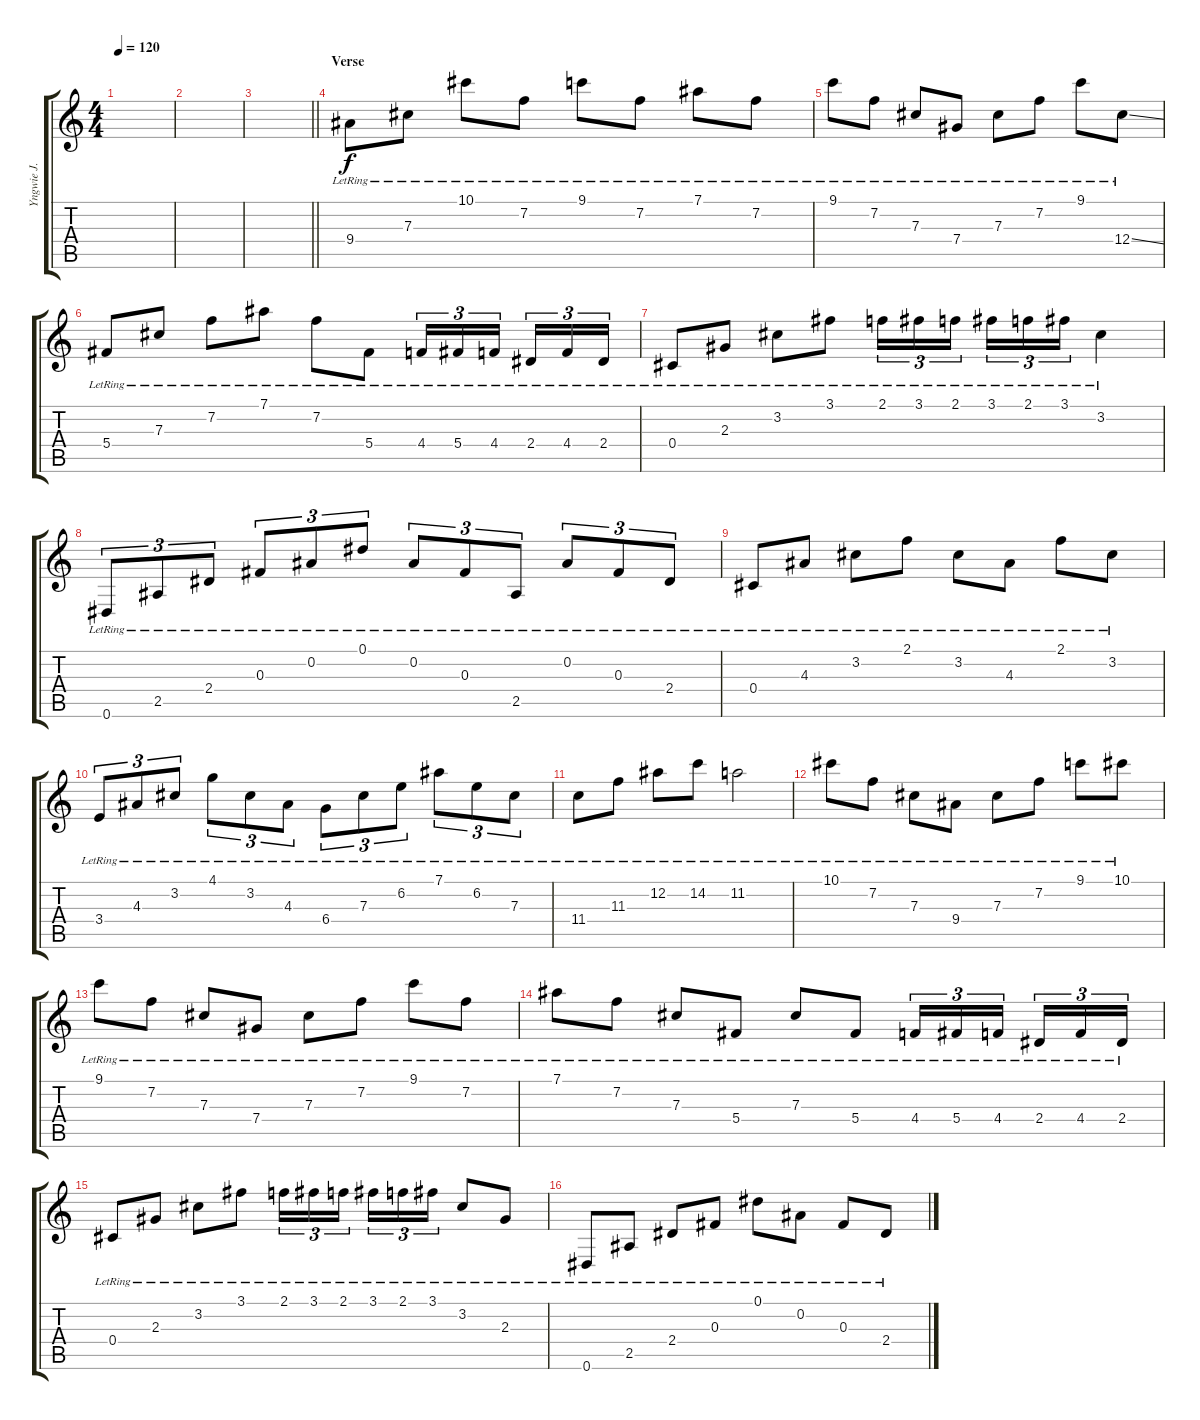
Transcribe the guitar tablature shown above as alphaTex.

\track ("Yngwie J. Malmsteen" "Yngwie J. ") {instrument acousticguitarsteel}
\staff {score tabs}
\tuning (Eb4 Bb3 Gb3 Db3 Ab2 Eb2) {hide}
\ts (4 4)
\tempo 120
\clef g2
\ks c
|
|
\barLineRight lightlight
|
\section ("" "Verse")
9.4{lr}.8 7.3{lr}.8 10.1{lr}.8 7.2{lr}.8 9.1{lr}.8 7.2{lr}.8 7.1{lr}.8 7.2{lr}.8 |
9.1{lr}.8 7.2{lr}.8 7.3{lr}.8 7.4{lr}.8 7.3{lr}.8 7.2{lr}.8 9.1{lr}.8 12.4{ss lr}.8 |
5.4{lr}.8 7.3{lr}.8 7.2{lr}.8 7.1{lr}.8 7.2{lr}.8 5.4{lr}.8 4.4{lr}.16{tu (3 2)} 5.4{lr}.16{tu (3 2)} 4.4{lr}.16{tu (3 2) beam splitsecondary} 2.4{lr}.16{tu (3 2)} 4.4{lr}.16{tu (3 2)} 2.4{lr}.16{tu (3 2)} |
0.4{lr}.8 2.3{lr}.8 3.2{lr}.8 3.1{lr}.8 2.1{lr}.16{tu (3 2)} 3.1{lr}.16{tu (3 2)} 2.1{lr}.16{tu (3 2) beam splitsecondary} 3.1{lr}.16{tu (3 2)} 2.1{lr}.16{tu (3 2)} 3.1{lr}.16{tu (3 2)} 3.2{lr}.4 |
0.6{lr}.8{tu (3 2)} 2.5{lr}.8{tu (3 2)} 2.4{lr}.8{tu (3 2)} 0.3{lr}.8{tu (3 2)} 0.2{lr}.8{tu (3 2)} 0.1{lr}.8{tu (3 2)} 0.2{lr}.8{tu (3 2)} 0.3{lr}.8{tu (3 2)} 2.5{lr}.8{tu (3 2)} 0.2{lr}.8{tu (3 2)} 0.3{lr}.8{tu (3 2)} 2.4{lr}.8{tu (3 2)} |
0.4{lr}.8 4.3{lr}.8 3.2{lr}.8 2.1{lr}.8 3.2{lr}.8 4.3{lr}.8 2.1{lr}.8 3.2{lr}.8 |
3.4{lr}.8{tu (3 2)} 4.3{lr}.8{tu (3 2)} 3.2{lr}.8{tu (3 2)} 4.1{lr}.8{tu (3 2)} 3.2{lr}.8{tu (3 2)} 4.3{lr}.8{tu (3 2)} 6.4{lr}.8{tu (3 2)} 7.3{lr}.8{tu (3 2)} 6.2{lr}.8{tu (3 2)} 7.1{lr}.8{tu (3 2)} 6.2{lr}.8{tu (3 2)} 7.3{lr}.8{tu (3 2)} |
11.4{lr}.8 11.3{lr}.8 12.2{lr}.8 14.2{lr}.8 11.2{lr}.2 |
10.1{lr}.8 7.2{lr}.8 7.3{lr}.8 9.4{lr}.8 7.3{lr}.8 7.2{lr}.8 9.1{lr}.8 10.1{lr}.8 |
9.1{lr}.8 7.2{lr}.8 7.3{lr}.8 7.4{lr}.8 7.3{lr}.8 7.2{lr}.8 9.1{lr}.8 7.2{lr}.8 |
7.1{lr}.8 7.2{lr}.8 7.3{lr}.8 5.4{lr}.8 7.3{lr}.8 5.4{lr}.8 4.4{lr}.16{tu (3 2)} 5.4{lr}.16{tu (3 2)} 4.4{lr}.16{tu (3 2) beam splitsecondary} 2.4{lr}.16{tu (3 2)} 4.4{lr}.16{tu (3 2)} 2.4{lr}.16{tu (3 2)} |
0.4{lr}.8 2.3{lr}.8 3.2{lr}.8 3.1{lr}.8 2.1{lr}.16{tu (3 2)} 3.1{lr}.16{tu (3 2)} 2.1{lr}.16{tu (3 2) beam splitsecondary} 3.1{lr}.16{tu (3 2)} 2.1{lr}.16{tu (3 2)} 3.1{lr}.16{tu (3 2)} 3.2{lr}.8 2.3{lr}.8 |
0.6{lr}.8 2.5{lr}.8 2.4{lr}.8 0.3{lr}.8 0.1{lr}.8 0.2{lr}.8 0.3{lr}.8 2.4{lr}.8
